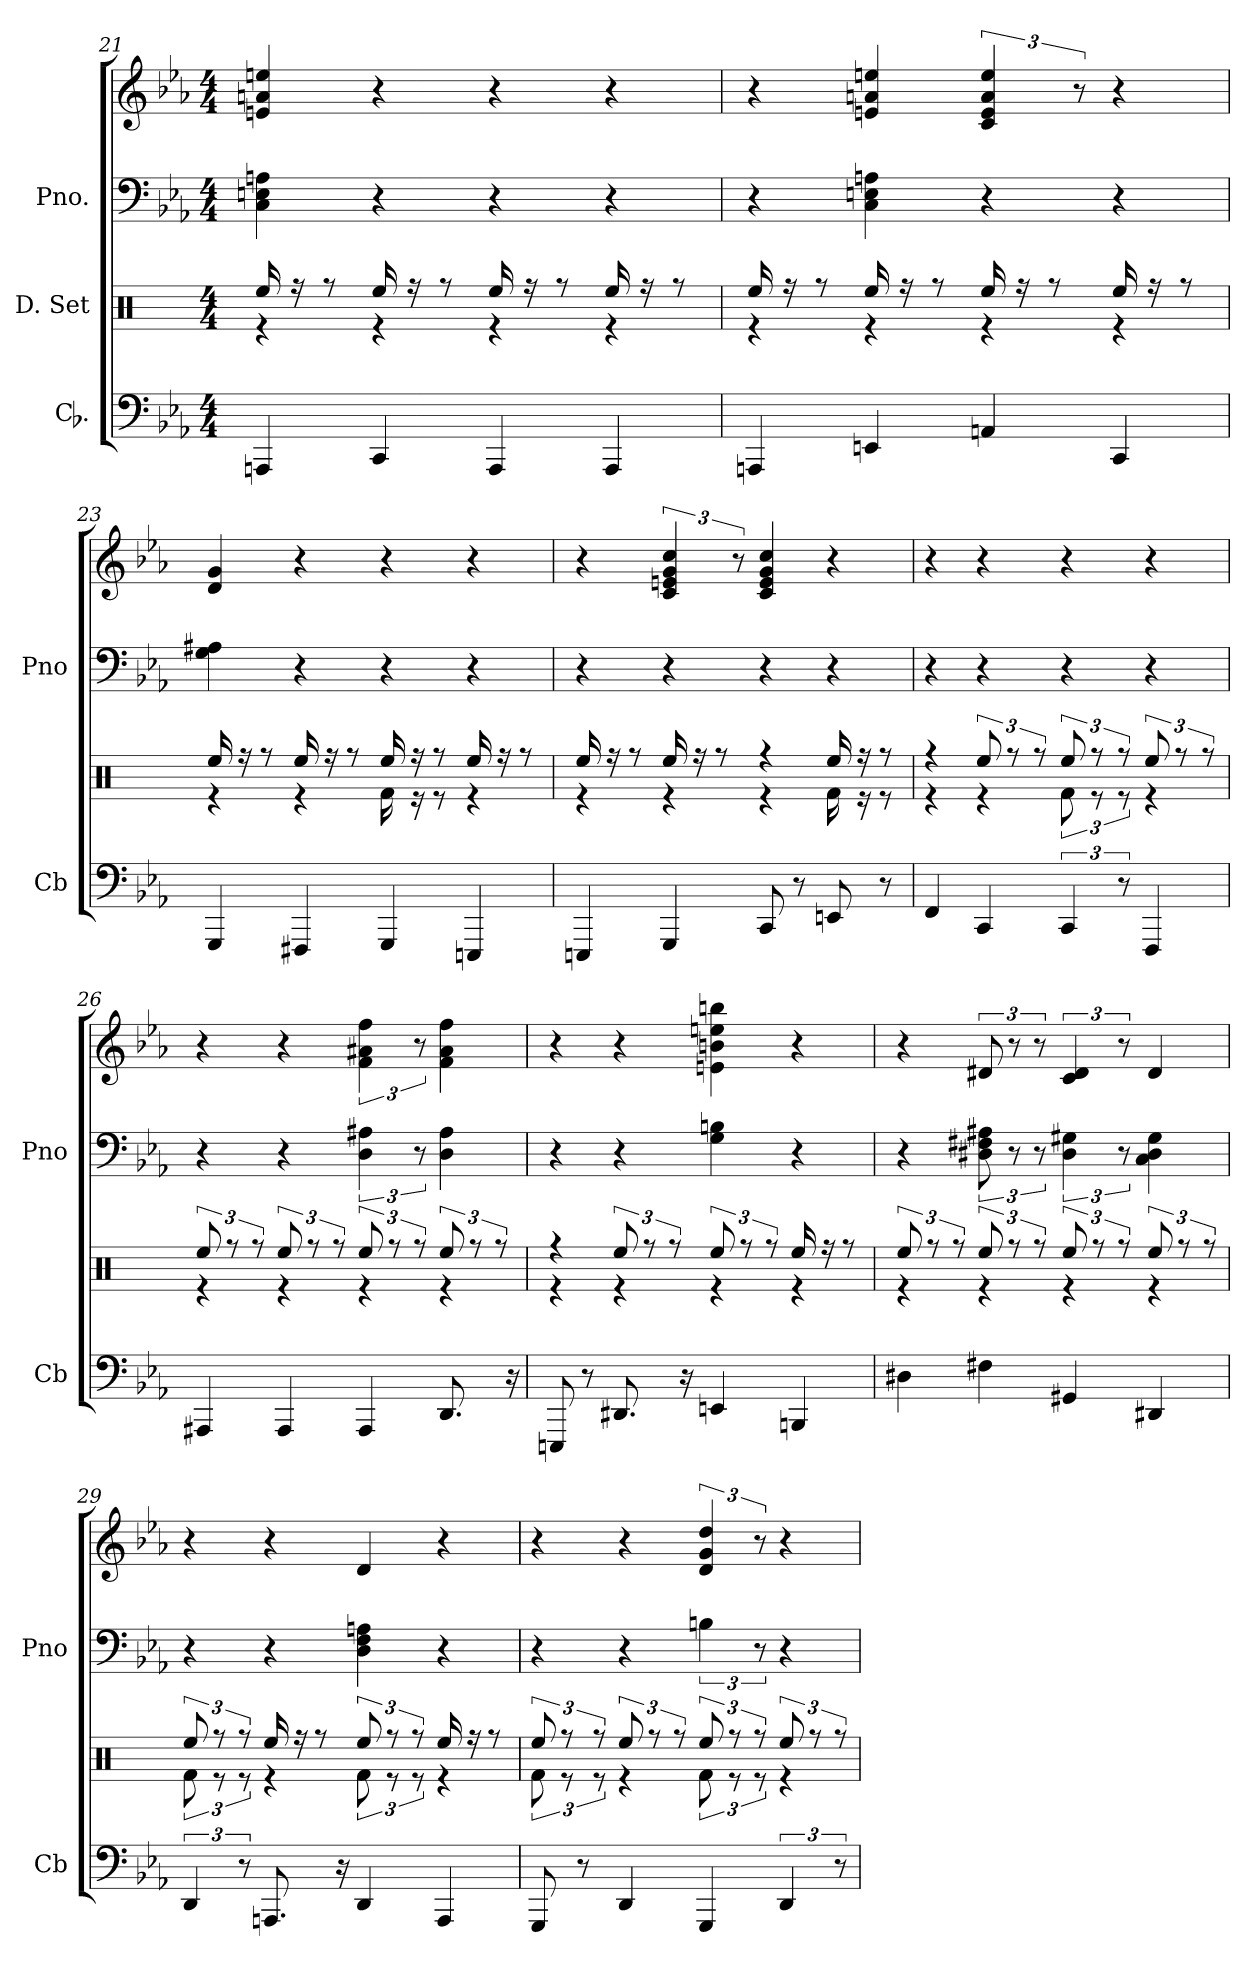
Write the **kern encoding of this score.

**kern	**kern	**kern	**kern
*part3	*part2	*part1	*part1
*staff4	*staff3	*staff2	*staff1
*I"Cb.	*I"D. Set	*I"Pno.	*
*I'Cb	*	*I'Pno	*
*clefF4	*clefX	*clefF4	*clefG2
*k[b-e-a-]	*k[]	*k[b-e-a-]	*k[b-e-a-]
*M4/4	*M4/4	*M4/4	*M4/4
=21	=21	=21	=21
*	*^	*	*
4AAAn	4re	16Ree/	4C 4En 4An	4en 4an 4een
.	.	16rff	.	.
.	.	8rff	.	.
4CC	4re	16Ree/	4r	4r
.	.	16rff	.	.
.	.	8rff	.	.
4AAA	4re	16Ree/	4r	4r
.	.	16rff	.	.
.	.	8rff	.	.
4AAA	4re	16Ree/	4r	4r
.	.	16rff	.	.
.	.	8rff	.	.
=22	=22	=22	=22	=22
4AAAn	4re	16Ree/	4r	4r
.	.	16rff	.	.
.	.	8rff	.	.
4EEn	4re	16Ree/	4C 4En 4An	4en 4an 4een
.	.	16rff	.	.
.	.	8rff	.	.
4AAn	4re	16Ree/	4r	6c 6e 6a 6ee
.	.	16rff	.	.
.	.	8rff	.	.
.	.	.	.	12r
4CC	4re	16Ree/	4r	4r
.	.	16rff	.	.
.	.	8rff	.	.
=23	=23	=23	=23	=23
4GGG	4re	16Ree/	4G 4A#X	4d 4g
.	.	16rff	.	.
.	.	8rff	.	.
4FFF#X	4re	16Ree/	4r	4r
.	.	16rff	.	.
.	.	8rff	.	.
4GGG	16Rf\	16Ree/	4r	4r
.	16re	16rff	.	.
.	8re	8rff	.	.
4EEEn	4re	16Ree/	4r	4r
.	.	16rff	.	.
.	.	8rff	.	.
=24	=24	=24	=24	=24
4EEEn	4re	16Ree/	4r	4r
.	.	16rff	.	.
.	.	8rff	.	.
4GGG	4re	16Ree/	4r	6c 6en 6g 6cc
.	.	16rff	.	.
.	.	8rff	.	.
.	.	.	.	12r
8CC	4re	4rff	4r	4c 4e 4g 4cc
8r	.	.	.	.
8EEn	16Rf\	16Ree/	4r	4r
.	16re	16rff	.	.
8r	8re	8rff	.	.
=25	=25	=25	=25	=25
4FF	4re	4rff	4r	4r
4CC	4re	12Ree/	4r	4r
.	.	12rff	.	.
.	.	12rff	.	.
6CC	12Rf\	12Ree/	4r	4r
.	12re	12rff	.	.
12r	12re	12rff	.	.
4FFF	4re	12Ree/	4r	4r
.	.	12rff	.	.
.	.	12rff	.	.
=26	=26	=26	=26	=26
4AAA#X	4re	12Ree/	4r	4r
.	.	12rff	.	.
.	.	12rff	.	.
4AAA#	4re	12Ree/	4r	4r
.	.	12rff	.	.
.	.	12rff	.	.
4AAA#	4re	12Ree/	6D 6A#X	6f 6a#X 6ff
.	.	12rff	.	.
.	.	12rff	12r	12r
8.DD	4re	12Ree/	4D 4A#	4f 4a# 4ff
.	.	12rff	.	.
.	.	12rff	.	.
16r	.	.	.	.
=27	=27	=27	=27	=27
8EEEn	4re	4rff	4r	4r
8r	.	.	.	.
8.DD#X	4re	12Ree/	4r	4r
.	.	12rff	.	.
.	.	12rff	.	.
16r	.	.	.	.
4EEn	4re	12Ree/	4G 4Bn	4en 4bn 4een 4bbn
.	.	12rff	.	.
.	.	12rff	.	.
4BBBn	4re	16Ree/	4r	4r
.	.	16rff	.	.
.	.	8rff	.	.
=28	=28	=28	=28	=28
4D#X	4re	12Ree/	4r	4r
.	.	12rff	.	.
.	.	12rff	.	.
4F#X	4re	12Ree/	12D#X 12F#X 12A#X	12d#X
.	.	12rff	12r	12r
.	.	12rff	12r	12r
4GG#X	4re	12Ree/	6D# 6G#X	6c 6d#
.	.	12rff	.	.
.	.	12rff	12r	12r
4DD#X	4re	12Ree/	4C 4D# 4G#	4d#
.	.	12rff	.	.
.	.	12rff	.	.
=29	=29	=29	=29	=29
6DD	12Rf\	12Ree/	4r	4r
.	12re	12rff	.	.
12r	12re	12rff	.	.
8.AAAn	4re	16Ree/	4r	4r
.	.	16rff	.	.
.	.	8rff	.	.
16r	.	.	.	.
4DD	12Rf\	12Ree/	4D 4F 4An	4d
.	12re	12rff	.	.
.	12re	12rff	.	.
4AAA	4re	16Ree/	4r	4r
.	.	16rff	.	.
.	.	8rff	.	.
=30	=30	=30	=30	=30
8GGG	12Rf\	12Ree/	4r	4r
.	12re	12rff	.	.
8r	.	.	.	.
.	12re	12rff	.	.
4DD	4re	12Ree/	4r	4r
.	.	12rff	.	.
.	.	12rff	.	.
4GGG	12Rf\	12Ree/	6Bn	6d 6g 6dd
.	12re	12rff	.	.
.	12re	12rff	12r	12r
6DD	4re	12Ree/	4r	4r
.	.	12rff	.	.
12r	.	12rff	.	.
*	*v	*v	*	*
=	=	=	=
*-	*-	*-	*-
